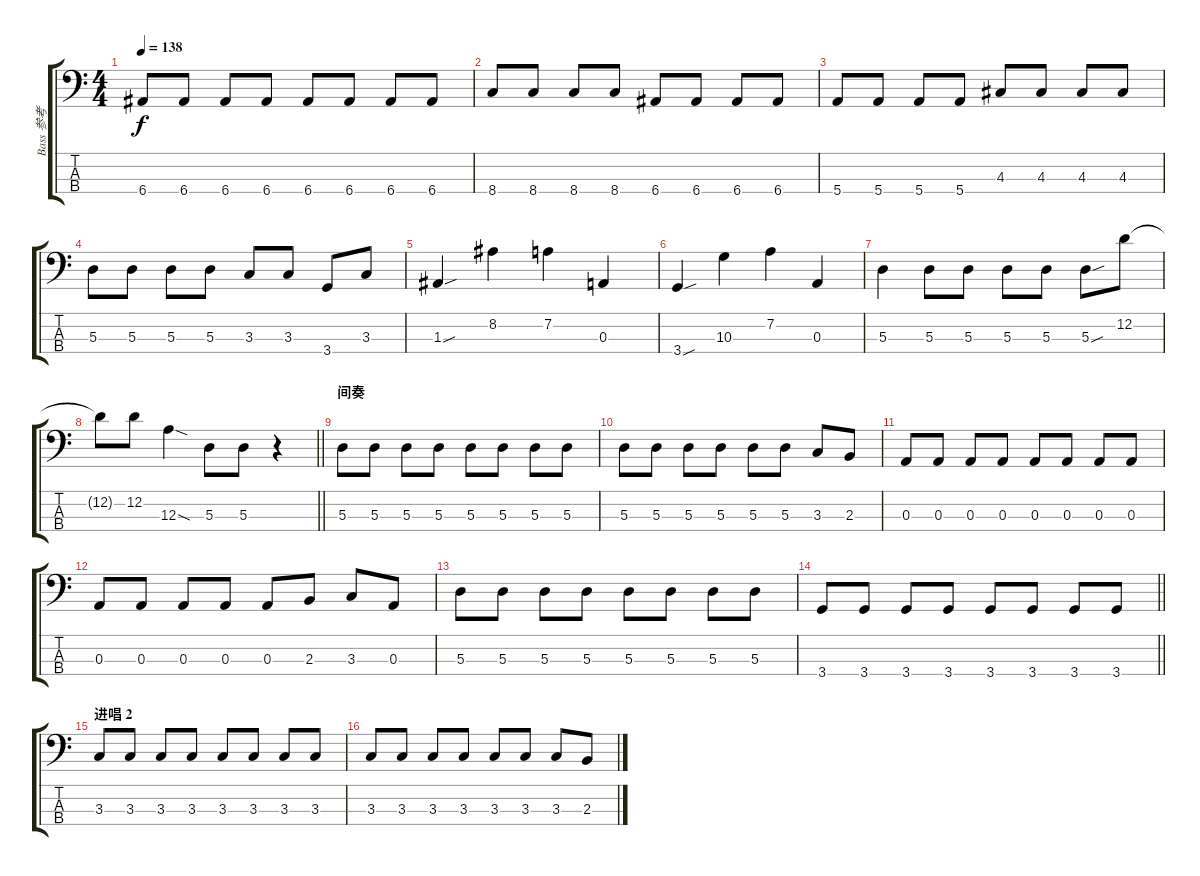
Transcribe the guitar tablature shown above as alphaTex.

\track ("Bass 参考" "Bass 参考") {instrument electricbassfinger}
\staff {score tabs}
\tuning (G2 D2 A1 E1) {hide}
\ts (4 4)
\tempo 138
\clef f4
\ks c
6.4{t}.8{dy f} 6.4.8 6.4.8 6.4.8 6.4.8 6.4.8 6.4.8 6.4.8 |
8.4.8 8.4.8 8.4.8 8.4.8 6.4.8 6.4.8 6.4.8 6.4.8 |
5.4.8 5.4.8 5.4.8 5.4.8 4.3.8 4.3.8 4.3.8 4.3.8 |
5.3.8 5.3.8 5.3.8 5.3.8 3.3.8 3.3.8 3.4.8 3.3.8 |
1.3{sou}.4 8.2.4 7.2.4 0.3.4 |
3.4{sou}.4 10.3.4 7.2.4 0.3.4 |
5.3.4 5.3.8 5.3.8 5.3.8 5.3.8 5.3{sou}.8 12.2.8 |
\barLineRight lightlight
12.2{t}.8 12.2.8 12.3{sod}.4 5.3.8 5.3.8 r.4 |
\section ("" "间奏")
5.3.8 5.3.8 5.3.8 5.3.8 5.3.8 5.3.8 5.3.8 5.3.8 |
5.3.8 5.3.8 5.3.8 5.3.8 5.3.8 5.3.8 3.3.8 2.3.8 |
0.3.8 0.3.8 0.3.8 0.3.8 0.3.8 0.3.8 0.3.8 0.3.8 |
0.3.8 0.3.8 0.3.8 0.3.8 0.3.8 2.3.8 3.3.8 0.3.8 |
5.3.8 5.3.8 5.3.8 5.3.8 5.3.8 5.3.8 5.3.8 5.3.8 |
\barLineRight lightlight
3.4.8 3.4.8 3.4.8 3.4.8 3.4.8 3.4.8 3.4.8 3.4.8 |
\section ("" "进唱 2")
3.3.8 3.3.8 3.3.8 3.3.8 3.3.8 3.3.8 3.3.8 3.3.8 |
3.3.8 3.3.8 3.3.8 3.3.8 3.3.8 3.3.8 3.3.8 2.3.8
